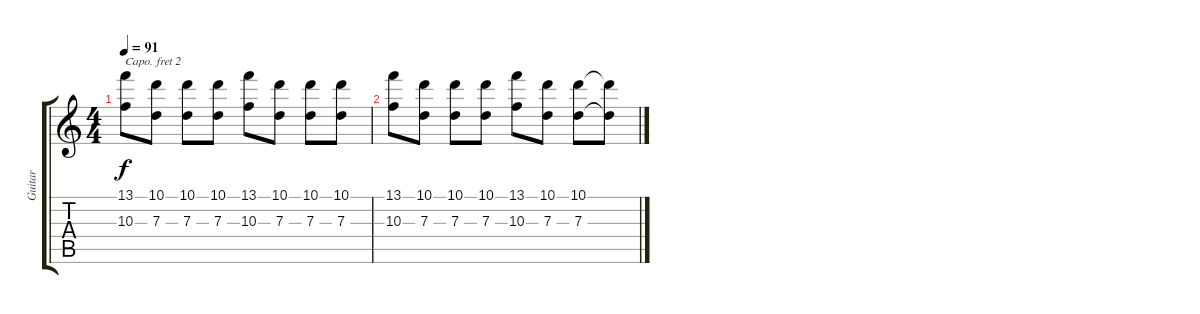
\track ("Guitar" "Guitar") {instrument acousticguitarsteel}
\staff {score tabs}
\capo 2
\tuning (D4 A3 F3 C3 G2 D2) {hide}
\ts (4 4)
\tempo 91
\clef g2
\ks c
(13.1 10.3).8{dy f} (10.1 7.3).8 (10.1 7.3).8 (10.1 7.3).8 (13.1 10.3).8 (10.1 7.3).8 (10.1 7.3).8 (10.1 7.3).8 |
(13.1 10.3).8 (10.1 7.3).8 (10.1 7.3).8 (10.1 7.3).8 (13.1 10.3).8 (10.1 7.3).8 (10.1 7.3).8 (10.1{t} 7.3{t}).8
